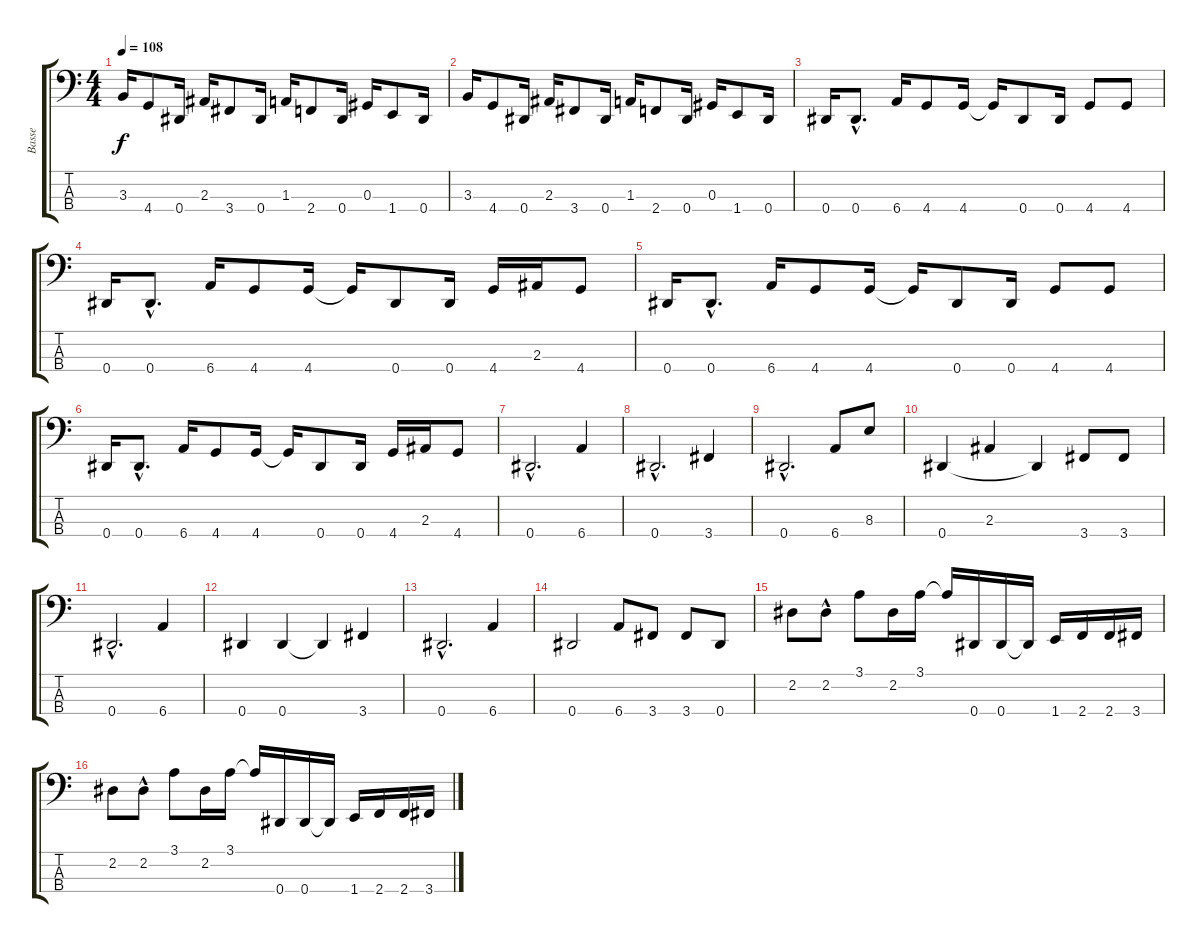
\track ("Basse" "Basse") {instrument electricbassfinger}
\staff {score tabs}
\tuning (Gb2 Db2 Ab1 Eb1) {hide}
\ts (4 4)
\tempo 108
\clef f4
\ks c
3.3.16{dy f} 4.4.8 0.4.16 2.3.16 3.4.8 0.4.16 1.3.16 2.4.8 0.4.16 0.3.16 1.4.8 0.4.16 |
3.3.16 4.4.8 0.4.16 2.3.16 3.4.8 0.4.16 1.3.16 2.4.8 0.4.16 0.3.16 1.4.8 0.4.16 |
0.4.16 0.4{hac}.8{d} 6.4.16 4.4.8 4.4.16 4.4{t}.16 0.4.8 0.4.16 4.4.8 4.4.8 |
0.4.16 0.4{hac}.8{d} 6.4.16 4.4.8 4.4.16 4.4{t}.16 0.4.8 0.4.16 4.4.16 2.3.16 4.4.8 |
0.4.16 0.4{hac}.8{d} 6.4.16 4.4.8 4.4.16 4.4{t}.16 0.4.8 0.4.16 4.4.8 4.4.8 |
0.4.16 0.4{hac}.8{d} 6.4.16 4.4.8 4.4.16 4.4{t}.16 0.4.8 0.4.16 4.4.16 2.3.16 4.4.8 |
0.4{hac}.2{d} 6.4.4 |
0.4{hac}.2{d} 3.4.4 |
0.4{hac}.2{d} 6.4.8 8.3.8 |
0.4.4 2.3.4 0.4{t}.4 3.4.8 3.4.8 |
0.4{hac}.2{d} 6.4.4 |
0.4.4 0.4.4 0.4{t}.4 3.4.4 |
0.4{hac}.2{d} 6.4.4 |
0.4.2 6.4.8 3.4.8 3.4.8 0.4.8 |
2.2.8 2.2{hac}.8 3.1.8 2.2.16 3.1.16 3.1{t}.16 0.4.16 0.4.16 0.4{t}.16 1.4.16 2.4.16 2.4.16 3.4.16 |
2.2.8 2.2{hac}.8 3.1.8 2.2.16 3.1.16 3.1{t}.16 0.4.16 0.4.16 0.4{t}.16 1.4.16 2.4.16 2.4.16 3.4.16
